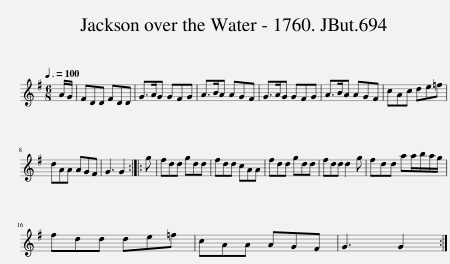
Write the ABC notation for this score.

X:1
L:1/8
Q:3/8=100
M:6/8
I:linebreak $
K:G
V:1 treble
V:1
 A/G/ | FDD FDD | G>AG GFG | A>BA AGF | G>AG GFG | %5
 A>BA AGF | cAc de=f |$ dAA AGF | G3 G2 :: g | %10
 fdd gdd | fdd cAA | fdd gdd | fdd d2 g | fdd aa/b/a/g/ |$ %15
 fdd de=f | cAA AGF | G3 G2 :| %18
